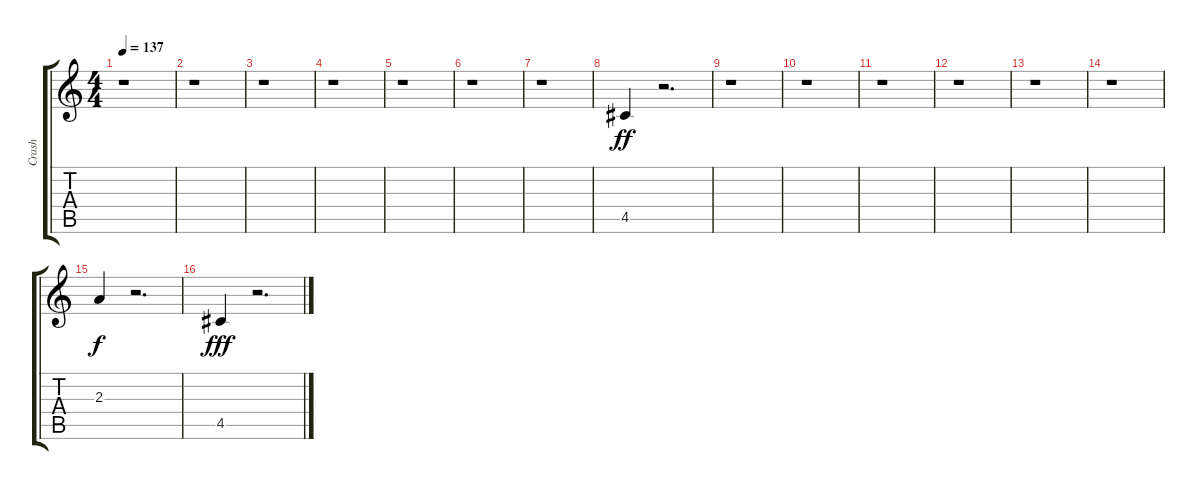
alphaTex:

\track ("Crash" "Crash") {mute instrument acousticguitarsteel}
\staff {score tabs}
\tuning (E4 B3 G3 D3 A2 E2) {hide}
\ts (4 4)
\tempo 137
\clef g2
\ks c
r.1{dy fff} |
r.1 |
r.1 |
r.1 |
r.1 |
r.1 |
r.1 |
4.5.4{dy ff} r.2{d} |
r.1 |
r.1 |
r.1 |
r.1 |
r.1 |
r.1 |
2.3.4{dy f} r.2{d} |
4.5.4{dy fff} r.2{d}
